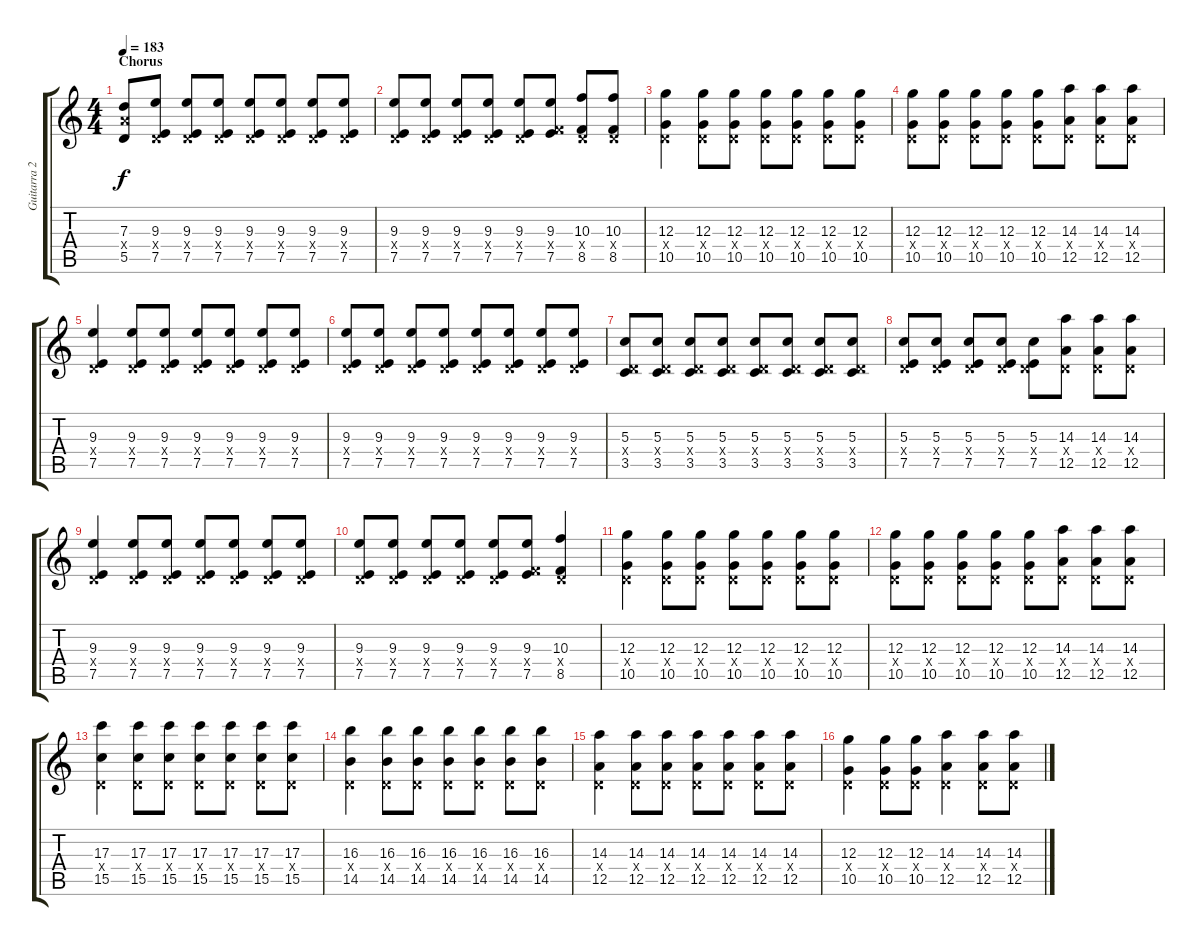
\track ("Guitarra 2 - Erik" "Guitarra 2") {instrument overdrivenguitar}
\staff {score tabs}
\tuning (E4 B3 G3 D3 A2 E2) {hide}
\ts (4 4)
\section ("" "Chorus")
\tempo 183
\clef g2
\ks c
(7.3 7.4{x} 5.5).8{dy f} (9.3 0.4{x} 7.5).8 (9.3 0.4{x} 7.5).8 (9.3 0.4{x} 7.5).8 (9.3 0.4{x} 7.5).8 (9.3 0.4{x} 7.5).8 (9.3 0.4{x} 7.5).8 (9.3 0.4{x} 7.5).8 |
(9.3 0.4{x} 7.5).8 (9.3 0.4{x} 7.5).8 (9.3 0.4{x} 7.5).8 (9.3 0.4{x} 7.5).8 (9.3 0.4{x} 7.5).8 (9.3 3.4{x} 7.5).8 (10.3 0.4{x} 8.5).8 (10.3 0.4{x} 8.5).8 |
(12.3 0.4{x} 10.5).4 (12.3 0.4{x} 10.5).8 (12.3 0.4{x} 10.5).8 (12.3 0.4{x} 10.5).8 (12.3 0.4{x} 10.5).8 (12.3 0.4{x} 10.5).8 (12.3 0.4{x} 10.5).8 |
(12.3 0.4{x} 10.5).8 (12.3 0.4{x} 10.5).8 (12.3 0.4{x} 10.5).8 (12.3 0.4{x} 10.5).8 (12.3 0.4{x} 10.5).8 (14.3 0.4{x} 12.5).8 (14.3 0.4{x} 12.5).8 (14.3 0.4{x} 12.5).8 |
(9.3 0.4{x} 7.5).4 (9.3 0.4{x} 7.5).8 (9.3 0.4{x} 7.5).8 (9.3 0.4{x} 7.5).8 (9.3 0.4{x} 7.5).8 (9.3 0.4{x} 7.5).8 (9.3 0.4{x} 7.5).8 |
(9.3 0.4{x} 7.5).8 (9.3 0.4{x} 7.5).8 (9.3 0.4{x} 7.5).8 (9.3 0.4{x} 7.5).8 (9.3 0.4{x} 7.5).8 (9.3 0.4{x} 7.5).8 (9.3 0.4{x} 7.5).8 (9.3 0.4{x} 7.5).8 |
(5.3 0.4{x} 3.5).8 (5.3 0.4{x} 3.5).8 (5.3 0.4{x} 3.5).8 (5.3 0.4{x} 3.5).8 (5.3 0.4{x} 3.5).8 (5.3 0.4{x} 3.5).8 (5.3 0.4{x} 3.5).8 (5.3 0.4{x} 3.5).8 |
(5.3 0.4{x} 7.5).8 (5.3 0.4{x} 7.5).8 (5.3 0.4{x} 7.5).8 (5.3 0.4{x} 7.5).8 (5.3 0.4{x} 7.5).8 (14.3 0.4{x} 12.5).8 (14.3 0.4{x} 12.5).8 (14.3 0.4{x} 12.5).8 |
(9.3 0.4{x} 7.5).4 (9.3 0.4{x} 7.5).8 (9.3 0.4{x} 7.5).8 (9.3 0.4{x} 7.5).8 (9.3 0.4{x} 7.5).8 (9.3 0.4{x} 7.5).8 (9.3 0.4{x} 7.5).8 |
(9.3 0.4{x} 7.5).8 (9.3 0.4{x} 7.5).8 (9.3 0.4{x} 7.5).8 (9.3 0.4{x} 7.5).8 (9.3 0.4{x} 7.5).8 (9.3 3.4{x} 7.5).8 (10.3 0.4{x} 8.5).4 |
(12.3 0.4{x} 10.5).4 (12.3 0.4{x} 10.5).8 (12.3 0.4{x} 10.5).8 (12.3 0.4{x} 10.5).8 (12.3 0.4{x} 10.5).8 (12.3 0.4{x} 10.5).8 (12.3 0.4{x} 10.5).8 |
(12.3 0.4{x} 10.5).8 (12.3 0.4{x} 10.5).8 (12.3 0.4{x} 10.5).8 (12.3 0.4{x} 10.5).8 (12.3 0.4{x} 10.5).8 (14.3 0.4{x} 12.5).8 (14.3 0.4{x} 12.5).8 (14.3 0.4{x} 12.5).8 |
(17.3 0.4{x} 15.5).4 (17.3 0.4{x} 15.5).8 (17.3 0.4{x} 15.5).8 (17.3 0.4{x} 15.5).8 (17.3 0.4{x} 15.5).8 (17.3 0.4{x} 15.5).8 (17.3 0.4{x} 15.5).8 |
(16.3 0.4{x} 14.5).4 (16.3 0.4{x} 14.5).8 (16.3 0.4{x} 14.5).8 (16.3 0.4{x} 14.5).8 (16.3 0.4{x} 14.5).8 (16.3 0.4{x} 14.5).8 (16.3 0.4{x} 14.5).8 |
(14.3 0.4{x} 12.5).4 (14.3 0.4{x} 12.5).8 (14.3 0.4{x} 12.5).8 (14.3 0.4{x} 12.5).8 (14.3 0.4{x} 12.5).8 (14.3 0.4{x} 12.5).8 (14.3 0.4{x} 12.5).8 |
(12.3 0.4{x} 10.5).4 (12.3 0.4{x} 10.5).8 (12.3 0.4{x} 10.5).8 (14.3 0.4{x} 12.5).4 (14.3 0.4{x} 12.5).8 (14.3 0.4{x} 12.5).8
